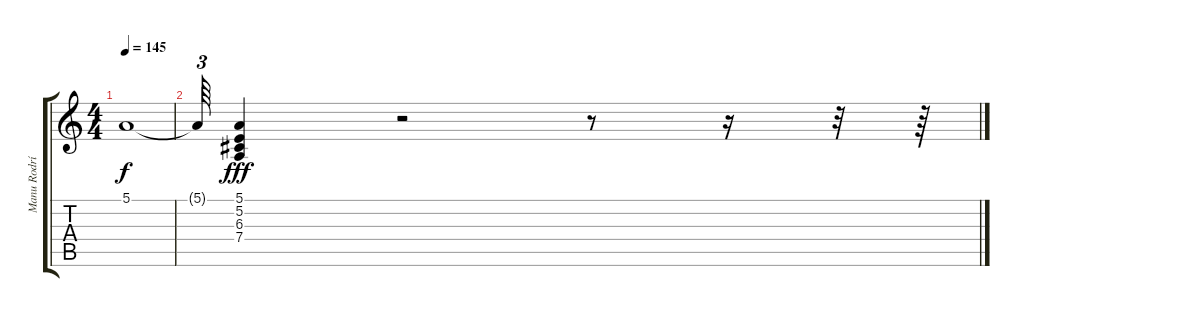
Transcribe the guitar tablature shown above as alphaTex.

\track ("Manu Rodríguez" "Manu Rodrí") {instrument stringensemble1}
\staff {score tabs}
\tuning (E4 B3 G3 D3 A2 E2) {hide}
\ts (4 4)
\tempo 145
\clef g2
\ks c
5.1{t}.1{dy f} |
5.1{t}.64{tu (3 2)} (5.1 5.2 6.3 7.4).4{dy fff} r.2 r.8 r.16 r.32 r.64
